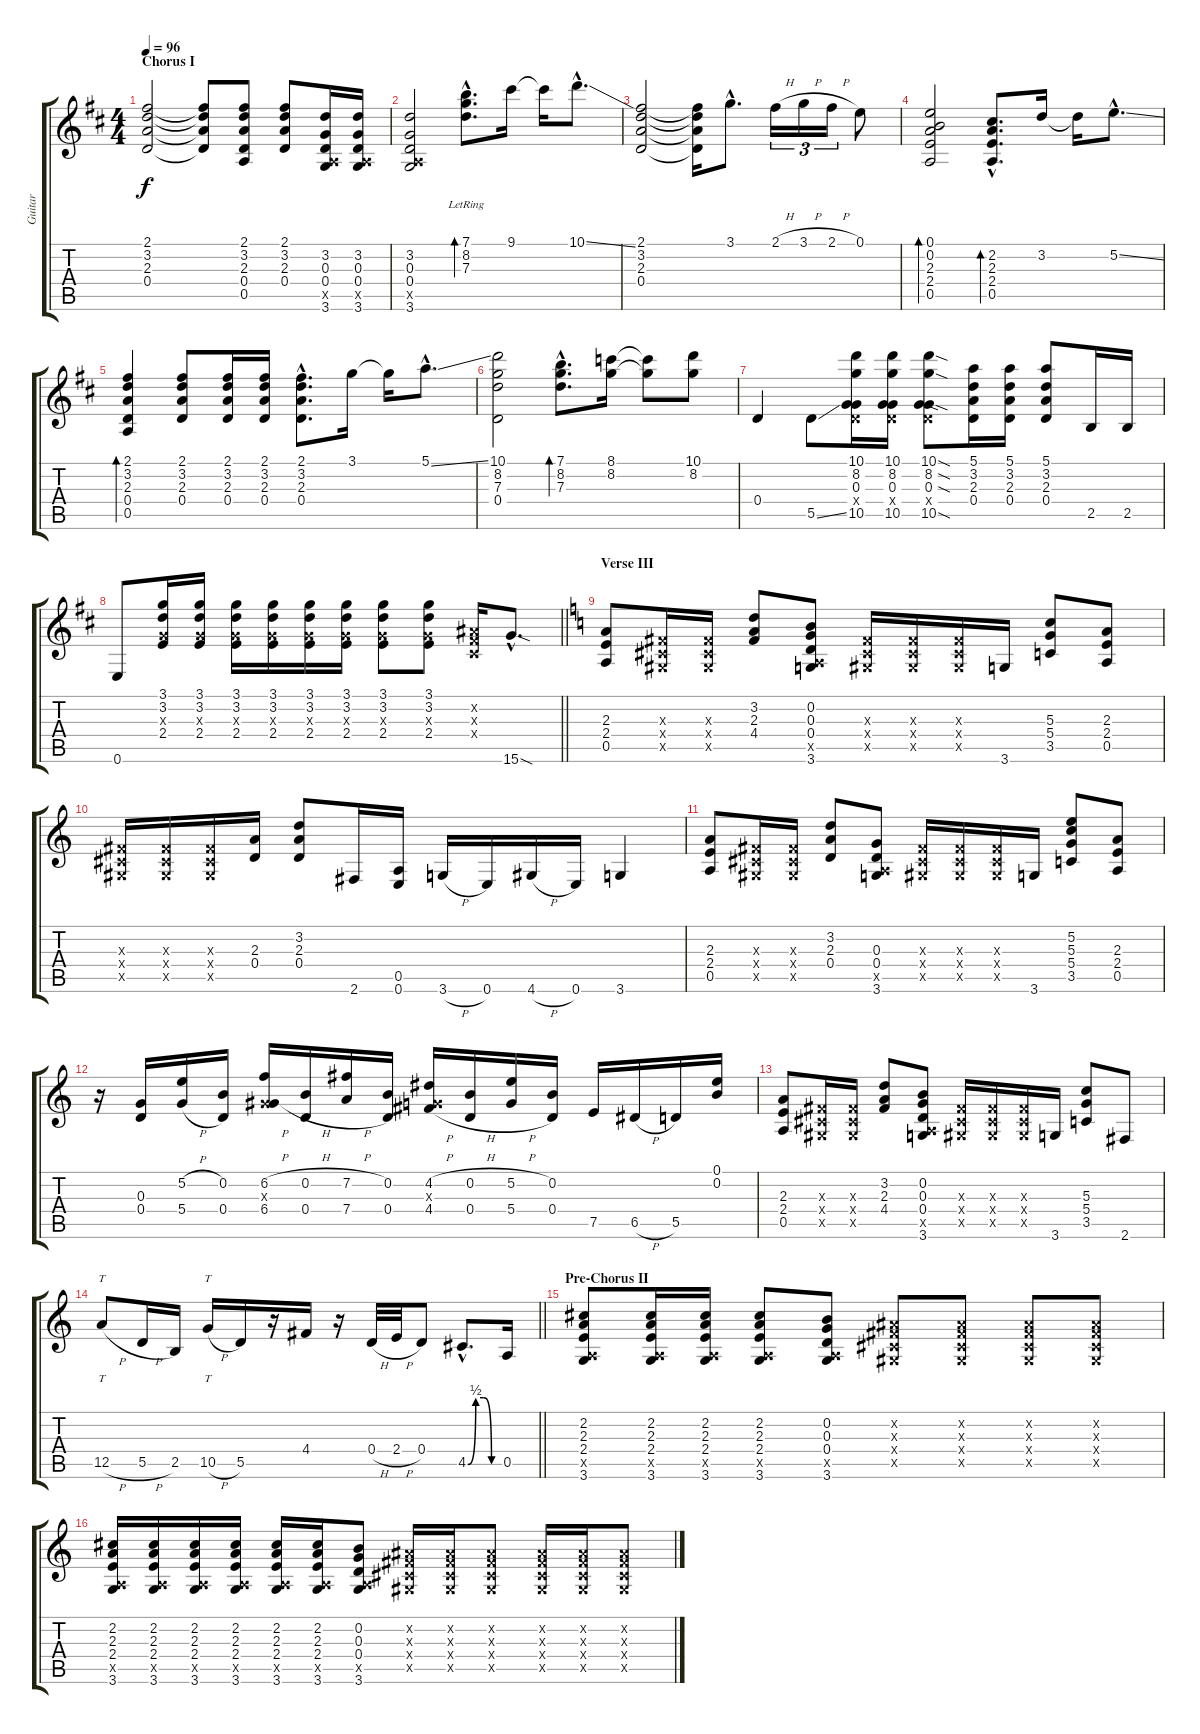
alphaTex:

\track ("Guitar" "Guitar") {instrument overdrivenguitar}
\staff {score tabs}
\tuning (E4 B3 G3 D3 A2 E2) {hide}
\ts (4 4)
\section ("" "Chorus I")
\tempo 96
\clef g2
\ks d
(2.1 3.2 2.3 0.4).2{dy f} (2.1{t} 3.2{t} 2.3{t} 0.4{t}).8 (2.1 3.2 2.3 0.4 0.5).8 (2.1 3.2 2.3 0.4).8 (3.2 0.3 0.4 0.5{x} 3.6).16 (3.2 0.3 0.4 0.5{x} 3.6).16 |
(3.2 0.3 0.4 0.5{x} 3.6).2 (7.1{hac} 8.2{hac lr} 7.3{hac lr}).8{d bd 240} 9.1.16 9.1{t}.16 10.1{ss hac}.8{d} |
(2.1 3.2 2.3 0.4).2 (2.1{t} 3.2{t} 2.3{t} 0.4{t}).16 3.1{hac}.8{d} 2.1{h}.16{tu (3 2)} 3.1{h}.16{tu (3 2)} 2.1{h}.16{tu (3 2)} 0.1.8 |
(0.1 0.2 2.3 2.4 0.5).2{bd 240} (2.2{hac} 2.3{hac} 2.4{hac} 0.5{hac}).8{d bd 240} 3.2.16 3.2{t}.16 5.2{ss hac}.8{d} |
(2.1 3.2 2.3 0.4 0.5).4{bd 240} (2.1 3.2 2.3 0.4).8 (2.1 3.2 2.3 0.4).16 (2.1 3.2 2.3 0.4).16 (2.1{hac} 3.2{hac} 2.3{hac} 0.4{hac}).8{d} 3.1.16 3.1{t}.16 5.1{ss hac}.8{d} |
(10.1 8.2 7.3 0.4).2 (7.1{hac} 8.2{hac} 7.3{hac}).8{d bd 240} (8.1 8.2).16 (8.1{t} 8.2{t}).8 (10.1 8.2).8 |
0.4.4 5.5{ss}.8 (10.1 8.2 0.3 0.4{x} 10.5).16 (10.1 8.2 0.3 0.4{x} 10.5).16 (10.1{sod} 8.2{sod} 0.3{sod} 0.4{x} 10.5{sod}).8 (5.1 3.2 2.3 0.4).16 (5.1 3.2 2.3 0.4).16 (5.1 3.2 2.3 0.4).8 2.5.16 2.5.16 |
\barLineRight lightlight
0.6.8 (3.1 3.2 0.3{x} 2.4).16 (3.1 3.2 0.3{x} 2.4).16 (3.1 3.2 0.3{x} 2.4).16 (3.1 3.2 0.3{x} 2.4).16 (3.1 3.2 0.3{x} 2.4).16 (3.1 3.2 0.3{x} 2.4).16 (3.1 3.2 0.3{x} 2.4).8 (3.1 3.2 0.3{x} 2.4).8 (-1.2{x} -1.3{x} -1.4{x}).16 15.6{sod hac}.8{d} |
\section ("" "Verse III")
\ks c
(2.3 2.4 0.5).8 (-1.3{x} -1.4{x} -1.5{x}).16 (-1.3{x} -1.4{x} -1.5{x}).16 (3.2 2.3 4.4).8 (0.2 0.3 0.4 0.5{x} 3.6).8 (-1.3{x} -1.4{x} -1.5{x}).16 (-1.3{x} -1.4{x} -1.5{x}).16 (-1.3{x} -1.4{x} -1.5{x}).16 3.6.16 (5.3 5.4 3.5).8 (2.3 2.4 0.5).8 |
(-1.3{x} -1.4{x} -1.5{x}).16 (-1.3{x} -1.4{x} -1.5{x}).16 (-1.3{x} -1.4{x} -1.5{x}).16 (2.3 0.4).16 (3.2 2.3 0.4).8 2.6.16 (0.5 0.6).16 3.6{h}.16 0.6.16 4.6{h}.16 0.6.16 3.6.4 |
(2.3 2.4 0.5).8 (-1.3{x} -1.4{x} -1.5{x}).16 (-1.3{x} -1.4{x} -1.5{x}).16 (3.2 2.3 0.4).8 (0.3 0.4 0.5{x} 3.6).8 (-1.3{x} -1.4{x} -1.5{x}).16 (-1.3{x} -1.4{x} -1.5{x}).16 (-1.3{x} -1.4{x} -1.5{x}).16 3.6.16 (5.2 5.3 5.4 3.5).8 (2.3 2.4 0.5).8 |
r.16 (0.3 0.4).16 (5.2{h} 5.4{h}).16 (0.2 0.4).16 (6.2{h} 0.3{x} 6.4{h}).16 (0.2{h} 0.4{h}).16 (7.2{h} 7.4{h}).16 (0.2 0.4).16 (4.2{h} 0.3{x} 4.4{h}).16 (0.2{h} 0.4{h}).16 (5.2{h} 5.4{h}).16 (0.2 0.4).16 7.5.16 6.5{h}.16 5.5.16 (0.1 0.2).16 |
(2.3 2.4 0.5).8 (-1.3{x} -1.4{x} -1.5{x}).16 (-1.3{x} -1.4{x} -1.5{x}).16 (3.2 2.3 4.4).8 (0.2 0.3 0.4 0.5{x} 3.6).8 (-1.3{x} -1.4{x} -1.5{x}).16 (-1.3{x} -1.4{x} -1.5{x}).16 (-1.3{x} -1.4{x} -1.5{x}).16 3.6.16 (5.3 5.4 3.5).8 2.6.8 |
\barLineRight lightlight
12.5{h}.8{tt} 5.5{h}.16 2.5.16 10.5{h}.16{tt} 5.5.16 r.16 4.4.16 r.16 0.4{h}.32 2.4{h}.32 0.4.8 4.5{be (custom 0 0 15 2 30 2 45 0 60 0) hac}.8{d} 0.5.16 |
\section ("" "Pre-Chorus II")
(2.2 2.3 2.4 0.5{x} 3.6).8 (2.2 2.3 2.4 0.5{x} 3.6).16 (2.2 2.3 2.4 0.5{x} 3.6).16 (2.2 2.3 2.4 0.5{x} 3.6).8 (0.2 0.3 0.4 0.5{x} 3.6).8 (-1.2{x} -1.3{x} -1.4{x} -1.5{x}).8 (-1.2{x} -1.3{x} -1.4{x} -1.5{x}).8 (-1.2{x} -1.3{x} -1.4{x} -1.5{x}).8 (-1.2{x} -1.3{x} -1.4{x} -1.5{x}).8 |
(2.2 2.3 2.4 0.5{x} 3.6).16 (2.2 2.3 2.4 0.5{x} 3.6).16 (2.2 2.3 2.4 0.5{x} 3.6).16 (2.2 2.3 2.4 0.5{x} 3.6).16 (2.2 2.3 2.4 0.5{x} 3.6).16 (2.2 2.3 2.4 0.5{x} 3.6).16 (0.2 0.3 0.4 0.5{x} 3.6).8 (-1.2{x} -1.3{x} -1.4{x} -1.5{x}).16 (-1.2{x} -1.3{x} -1.4{x} -1.5{x}).16 (-1.2{x} -1.3{x} -1.4{x} -1.5{x}).8 (-1.2{x} -1.3{x} -1.4{x} -1.5{x}).16 (-1.2{x} -1.3{x} -1.4{x} -1.5{x}).16 (-1.2{x} -1.3{x} -1.4{x} -1.5{x}).8
